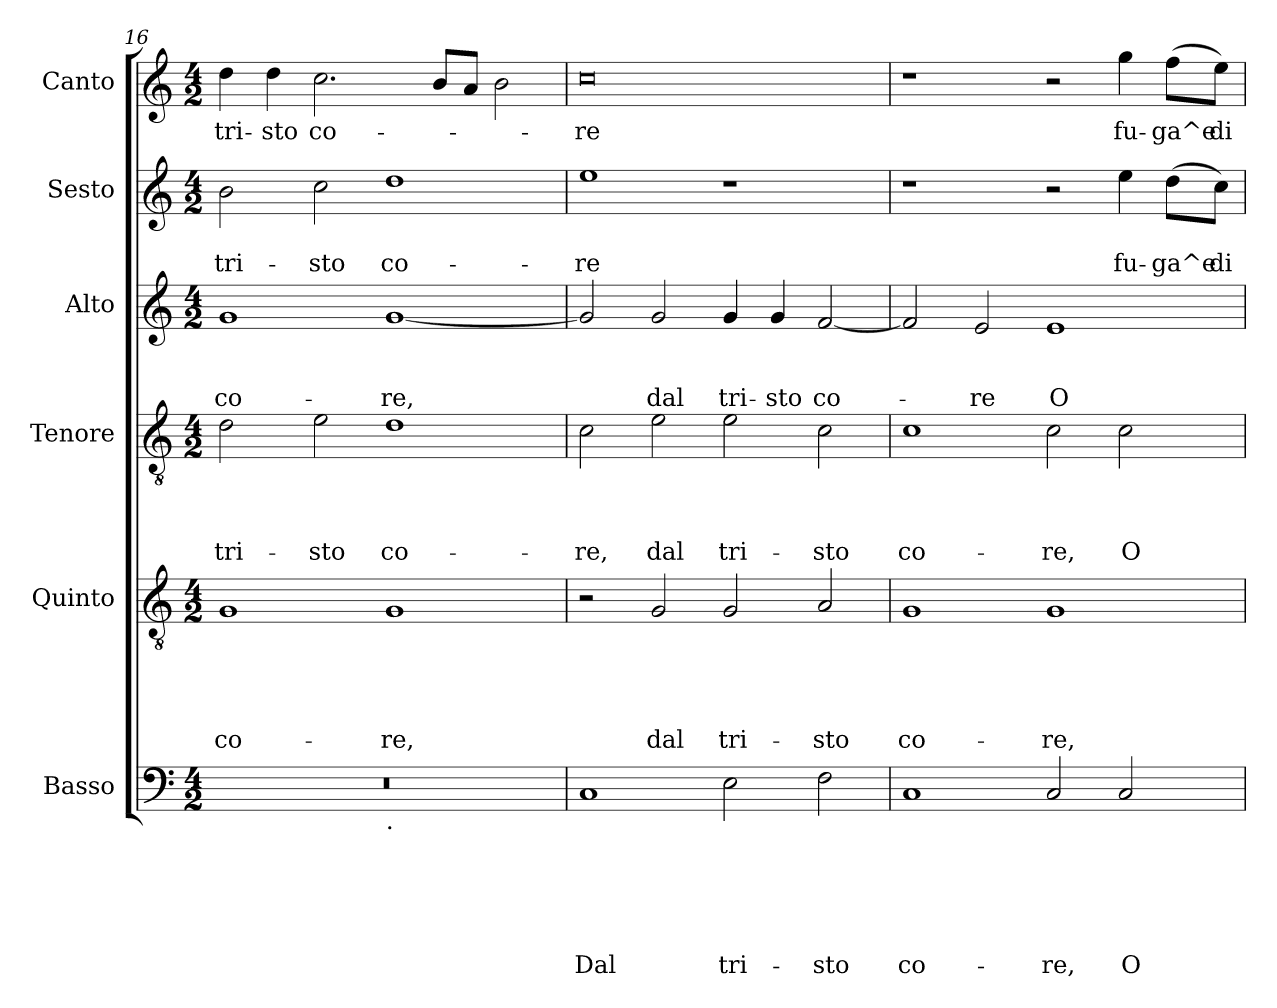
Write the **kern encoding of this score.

**kern	**text	**text	**text	**text	**text	**text	**kern	**text	**text	**text	**text	**text	**kern	**text	**text	**text	**text	**kern	**text	**text	**text	**kern	**text	**text	**kern	**text
*part6	*part6	*part6	*part6	*part6	*part6	*part6	*part5	*part5	*part5	*part5	*part5	*part5	*part4	*part4	*part4	*part4	*part4	*part3	*part3	*part3	*part3	*part2	*part2	*part2	*part1	*part1
*staff6	*staff6	*staff6	*staff6	*staff6	*staff6	*staff6	*staff5	*staff5	*staff5	*staff5	*staff5	*staff5	*staff4	*staff4	*staff4	*staff4	*staff4	*staff3	*staff3	*staff3	*staff3	*staff2	*staff2	*staff2	*staff1	*staff1
*I"Basso	*	*	*	*	*	*	*I"Quinto	*	*	*	*	*	*I"Tenore	*	*	*	*	*I"Alto	*	*	*	*I"Sesto	*	*	*I"Canto	*
*I'B.	*	*	*	*	*	*	*I'Q.	*	*	*	*	*	*I'T.	*	*	*	*	*I'A.	*	*	*	*I'S.	*	*	*I'C.	*
*clefF4	*	*	*	*	*	*	*clefGv2	*	*	*	*	*	*clefGv2	*	*	*	*	*clefG2	*	*	*	*clefG2	*	*	*clefG2	*
*k[]	*	*	*	*	*	*	*k[]	*	*	*	*	*	*k[]	*	*	*	*	*k[]	*	*	*	*k[]	*	*	*k[]	*
*C:	*	*	*	*	*	*	*C:	*	*	*	*	*	*C:	*	*	*	*	*C:	*	*	*	*C:	*	*	*C:	*
*M4/2	*	*	*	*	*	*	*M4/2	*	*	*	*	*	*M4/2	*	*	*	*	*M4/2	*	*	*	*M4/2	*	*	*M4/2	*
=16	=16	=16	=16	=16	=16	=16	=16	=16	=16	=16	=16	=16	=16	=16	=16	=16	=16	=16	=16	=16	=16	=16	=16	=16	=16	=16
!	!	!	!	!	!	!	!	!	!	!	!	!LO:LY:b	!	!	!	!	!LO:LY:b	!	!	!	!LO:LY:b	!	!	!LO:LY:b	!	!LO:LY:b
*^	*	*	*	*	*	*	*	*	*	*	*	*	*	*	*	*	*	*	*	*	*	*	*	*	*	*
0r	1ryy	.	.	.	.	.	.	1G	.	.	.	.	co-	2d\	.	.	.	tri-	1g	.	.	co-	2b\	.	tri-	4dd\	tri-
!	!	!	!	!	!	!	!	!	!	!	!	!	!	!	!	!	!	!	!	!	!	!	!	!	!	!	!LO:LY:b
.	.	.	.	.	.	.	.	.	.	.	.	.	.	.	.	.	.	.	.	.	.	.	.	.	.	4dd\	-sto
!	!	!	!	!	!	!	!	!	!	!	!	!	!	!	!	!	!	!LO:LY:b	!	!	!	!	!	!	!LO:LY:b	!	!LO:LY:b
.	.	.	.	.	.	.	.	.	.	.	.	.	.	2e\	.	.	.	-sto	.	.	.	.	2cc\	.	-sto	2.cc\	co-
!	!LO:TX:b:t=.	!	!	!	!	!	!	!	!	!	!	!	!	!	!	!	!	!	!	!	!	!	!	!	!	!	!
!	!	!	!	!	!	!	!	!	!	!	!	!	!LO:LY:b	!	!	!	!	!LO:LY:b	!	!	!	!LO:LY:b	!	!	!LO:LY:b	!	!
.	1ryy	.	.	.	.	.	.	1G	.	.	.	.	-re,	1d	.	.	.	co-	[<1g	.	.	-re,	1dd	.	co-	.	.
.	.	.	.	.	.	.	.	.	.	.	.	.	.	.	.	.	.	.	.	.	.	.	.	.	.	8b/L	.
.	.	.	.	.	.	.	.	.	.	.	.	.	.	.	.	.	.	.	.	.	.	.	.	.	.	8a/J	.
.	.	.	.	.	.	.	.	.	.	.	.	.	.	.	.	.	.	.	.	.	.	.	.	.	.	2b\	.
=17	=17	=17	=17	=17	=17	=17	=17	=17	=17	=17	=17	=17	=17	=17	=17	=17	=17	=17	=17	=17	=17	=17	=17	=17	=17	=17	=17
!	!	!	!	!	!	!	!LO:LY:b	!	!	!	!	!	!	!	!	!	!	!LO:LY:b	!	!	!	!	!	!	!LO:LY:b	!	!LO:LY:b
*v	*v	*	*	*	*	*	*	*	*	*	*	*	*	*	*	*	*	*	*	*	*	*	*	*	*	*	*
1C	.	.	.	.	.	Dal	2r	.	.	.	.	.	2c\	.	.	.	-re,	2g/]	.	.	.	1ee	.	-re	0cc	-re
!	!	!	!	!	!	!	!	!	!	!	!	!LO:LY:b	!	!	!	!	!LO:LY:b	!	!	!	!LO:LY:b	!	!	!	!	!
.	.	.	.	.	.	.	2G/	.	.	.	.	dal	2e\	.	.	.	dal	2g/	.	.	dal	.	.	.	.	.
!	!	!	!	!	!	!LO:LY:b	!	!	!	!	!	!LO:LY:b	!	!	!	!	!LO:LY:b	!	!	!	!LO:LY:b	!	!	!	!	!
2E\	.	.	.	.	.	tri-	2G/	.	.	.	.	tri-	2e\	.	.	.	tri-	4g/	.	.	tri-	1r	.	.	.	.
!	!	!	!	!	!	!	!	!	!	!	!	!	!	!	!	!	!	!	!	!	!LO:LY:b	!	!	!	!	!
.	.	.	.	.	.	.	.	.	.	.	.	.	.	.	.	.	.	4g/	.	.	-sto	.	.	.	.	.
!	!	!	!	!	!	!LO:LY:b	!	!	!	!	!	!LO:LY:b	!	!	!	!	!LO:LY:b	!	!	!	!LO:LY:b	!	!	!	!	!
2F\	.	.	.	.	.	-sto	2A/	.	.	.	.	-sto	2c\	.	.	.	-sto	[<2f/	.	.	co-	.	.	.	.	.
!!LO:PB:g=z
=18	=18	=18	=18	=18	=18	=18	=18	=18	=18	=18	=18	=18	=18	=18	=18	=18	=18	=18	=18	=18	=18	=18	=18	=18	=18	=18
!	!	!	!	!	!	!LO:LY:b	!	!	!	!	!	!LO:LY:b	!	!	!	!	!LO:LY:b	!	!	!	!	!	!	!	!	!
1C	.	.	.	.	.	co-	1G	.	.	.	.	co-	1c	.	.	.	co-	2f/]	.	.	.	1r	.	.	1r	.
!	!	!	!	!	!	!	!	!	!	!	!	!	!	!	!	!	!	!	!	!	!LO:LY:b	!	!	!	!	!
.	.	.	.	.	.	.	.	.	.	.	.	.	.	.	.	.	.	2e/	.	.	-re	.	.	.	.	.
!	!	!	!	!	!	!LO:LY:b	!	!	!	!	!	!LO:LY:b	!	!	!	!	!LO:LY:b	!	!	!	!LO:LY:b	!	!	!	!	!
2C/	.	.	.	.	.	-re,	1G	.	.	.	.	-re,	2c\	.	.	.	-re,	1e	.	.	O-	2r	.	.	2r	.
!	!	!	!	!	!	!LO:LY:b	!	!	!	!	!	!	!	!	!	!	!LO:LY:b	!	!	!	!	!	!	!LO:LY:b	!	!LO:LY:b
2C/	.	.	.	.	.	O-	.	.	.	.	.	.	2c\	.	.	.	O-	.	.	.	.	4ee\	.	fu-	4gg\	fu-
!	!	!	!	!	!	!	!	!	!	!	!	!	!	!	!	!	!	!	!	!	!	!	!	!LO:LY:b	!	!LO:LY:b
.	.	.	.	.	.	.	.	.	.	.	.	.	.	.	.	.	.	.	.	.	.	(<8dd\L	.	-ga^e	(<8ff\L	-ga^e
!	!	!	!	!	!	!	!	!	!	!	!	!	!	!	!	!	!	!	!	!	!	!	!	!LO:LY:b	!	!LO:LY:b
.	.	.	.	.	.	.	.	.	.	.	.	.	.	.	.	.	.	.	.	.	.	8cc\J)	.	di-	8ee\J)	di-
=	=	=	=	=	=	=	=	=	=	=	=	=	=	=	=	=	=	=	=	=	=	=	=	=	=	=
*-	*-	*-	*-	*-	*-	*-	*-	*-	*-	*-	*-	*-	*-	*-	*-	*-	*-	*-	*-	*-	*-	*-	*-	*-	*-	*-
